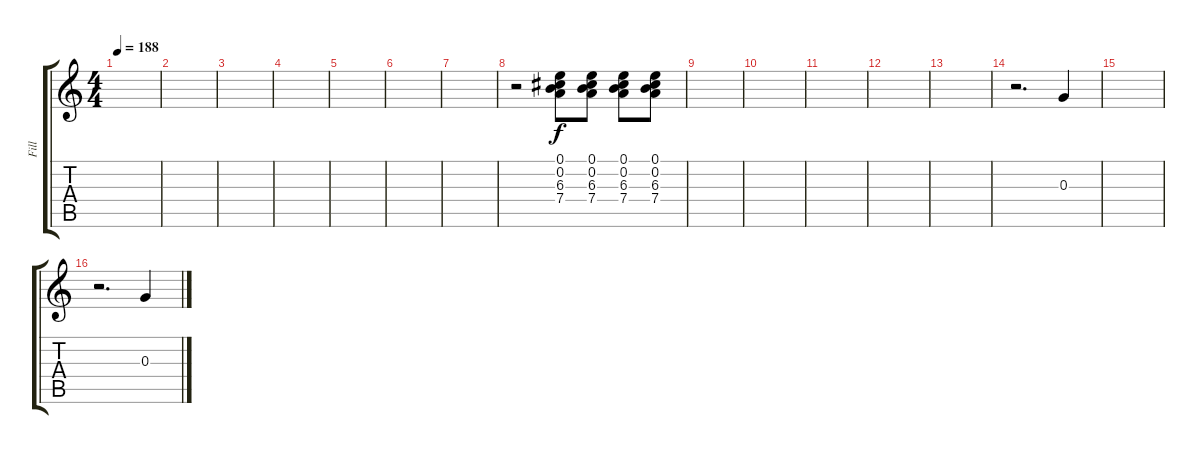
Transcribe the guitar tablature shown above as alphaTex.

\track ("Fill" "Fill") {instrument overdrivenguitar}
\staff {score tabs}
\tuning (E4 B3 G3 D3 A2 E2) {hide}
\ts (4 4)
\tempo 188
\clef g2
\ks c
|
|
|
|
|
|
|
r.2 (0.1 0.2 6.3 7.4).8 (0.1 0.2 6.3 7.4).8 (0.1 0.2 6.3 7.4).8 (0.1 0.2 6.3 7.4).8 |
|
|
|
|
|
r.2{d} 0.3.4 |
|
r.2{d} 0.3.4
